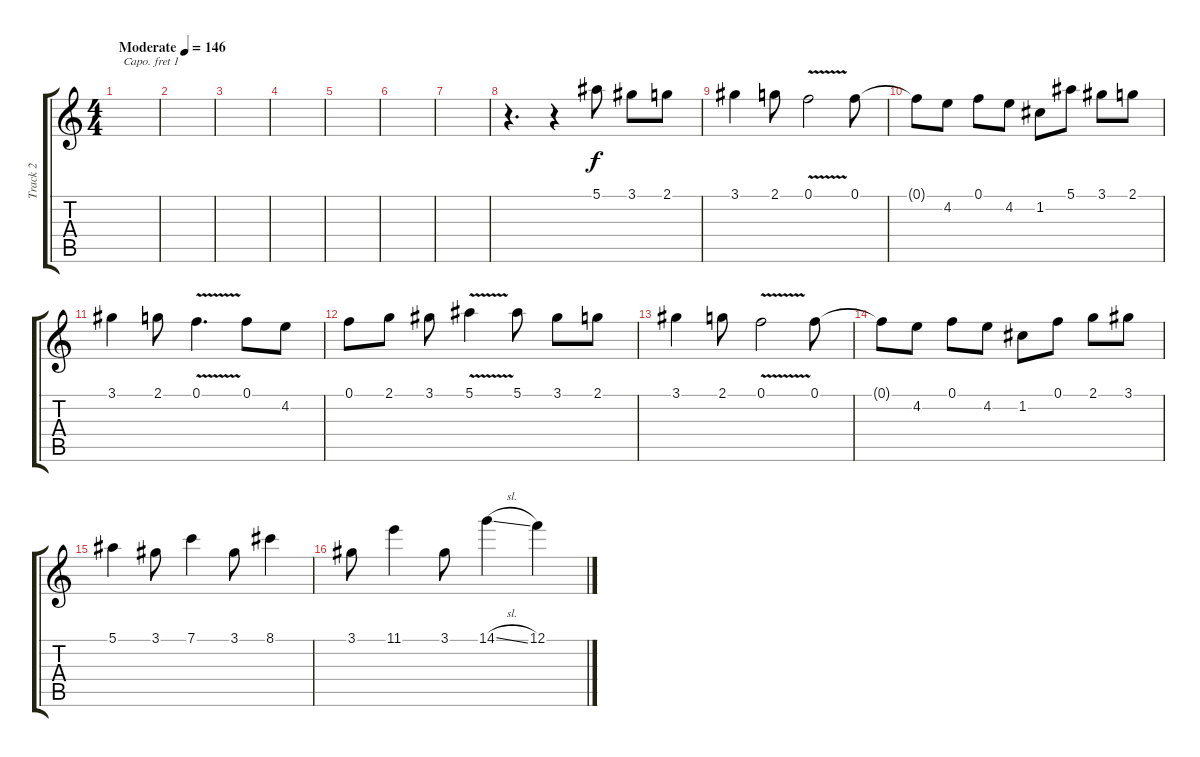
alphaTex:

\track ("Track 2" "Track 2") {instrument electricguitarjazz}
\staff {score tabs}
\capo 1
\tuning (E4 B3 G3 D3 A2 E2) {hide}
\ts (4 4)
\tempo (146 "Moderate")
\clef g2
\ks c
|
|
|
|
|
|
|
r.4{d} r.4 5.1.8 3.1.8 2.1.8 |
3.1.4 2.1.8 0.1{v}.2 0.1.8 |
0.1{t}.8 4.2.8 0.1.8 4.2.8 1.2.8 5.1.8 3.1.8 2.1.8 |
3.1.4 2.1.8 0.1{v}.4{d} 0.1.8 4.2.8 |
0.1.8 2.1.8 3.1.8 5.1{v}.4 5.1.8 3.1.8 2.1.8 |
3.1.4 2.1.8 0.1{v}.2 0.1.8 |
0.1{t}.8 4.2.8 0.1.8 4.2.8 1.2.8 0.1.8 2.1.8 3.1.8 |
5.1.4 3.1.8 7.1.4 3.1.8 8.1.4 |
3.1.8 11.1.4 3.1.8 14.1{sl}.4 12.1.4
